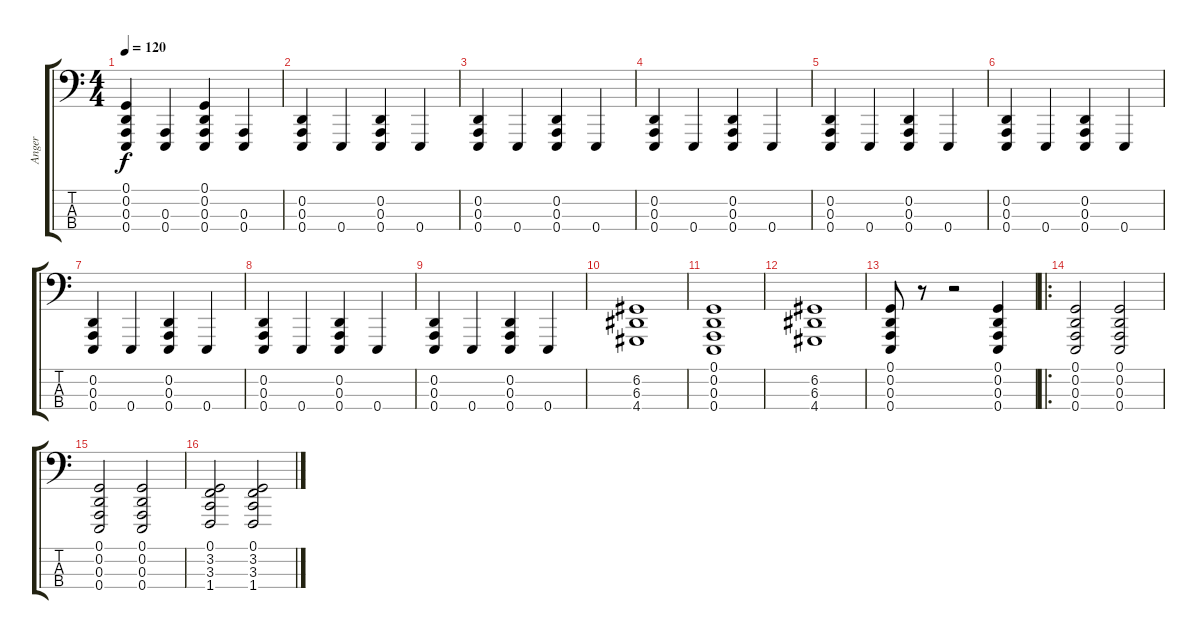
\track ("Anger" "Anger") {instrument timpani}
\staff {score tabs}
\tuning (G2 D2 A1 E1) {hide}
\ts (4 4)
\tempo 120
\clef f4
\ks c
(0.1 0.2 0.3 0.4).4{dy f} (0.3 0.4).4 (0.1 0.2 0.3 0.4).4 (0.3 0.4).4 |
(0.2 0.3 0.4).4{volume 9} 0.4.4 (0.2 0.3 0.4).4 0.4.4 |
(0.2 0.3 0.4).4 0.4.4 (0.2 0.3 0.4).4 0.4.4 |
(0.2 0.3 0.4).4 0.4.4 (0.2 0.3 0.4).4 0.4.4 |
(0.2 0.3 0.4).4 0.4.4 (0.2 0.3 0.4).4 0.4.4 |
(0.2 0.3 0.4).4{volume 9} 0.4.4 (0.2 0.3 0.4).4 0.4.4 |
(0.2 0.3 0.4).4 0.4.4 (0.2 0.3 0.4).4 0.4.4 |
(0.2 0.3 0.4).4 0.4.4 (0.2 0.3 0.4).4 0.4.4 |
(0.2 0.3 0.4).4 0.4.4 (0.2 0.3 0.4).4 0.4.4 |
(6.2 6.3 4.4).1 |
(0.1 0.2 0.3 0.4).1 |
(6.2 6.3 4.4).1 |
(0.1 0.2 0.3 0.4).8{volume 13 balance 16 instrument timpani} r.8 r.2 (0.1 0.2 0.3 0.4).4 |
\ro
(0.1 0.2 0.3 0.4).2 (0.1 0.2 0.3 0.4).2 |
(0.1 0.2 0.3 0.4).2 (0.1 0.2 0.3 0.4).2 |
(0.1 3.2 3.3 1.4).2 (0.1 3.2 3.3 1.4).2
